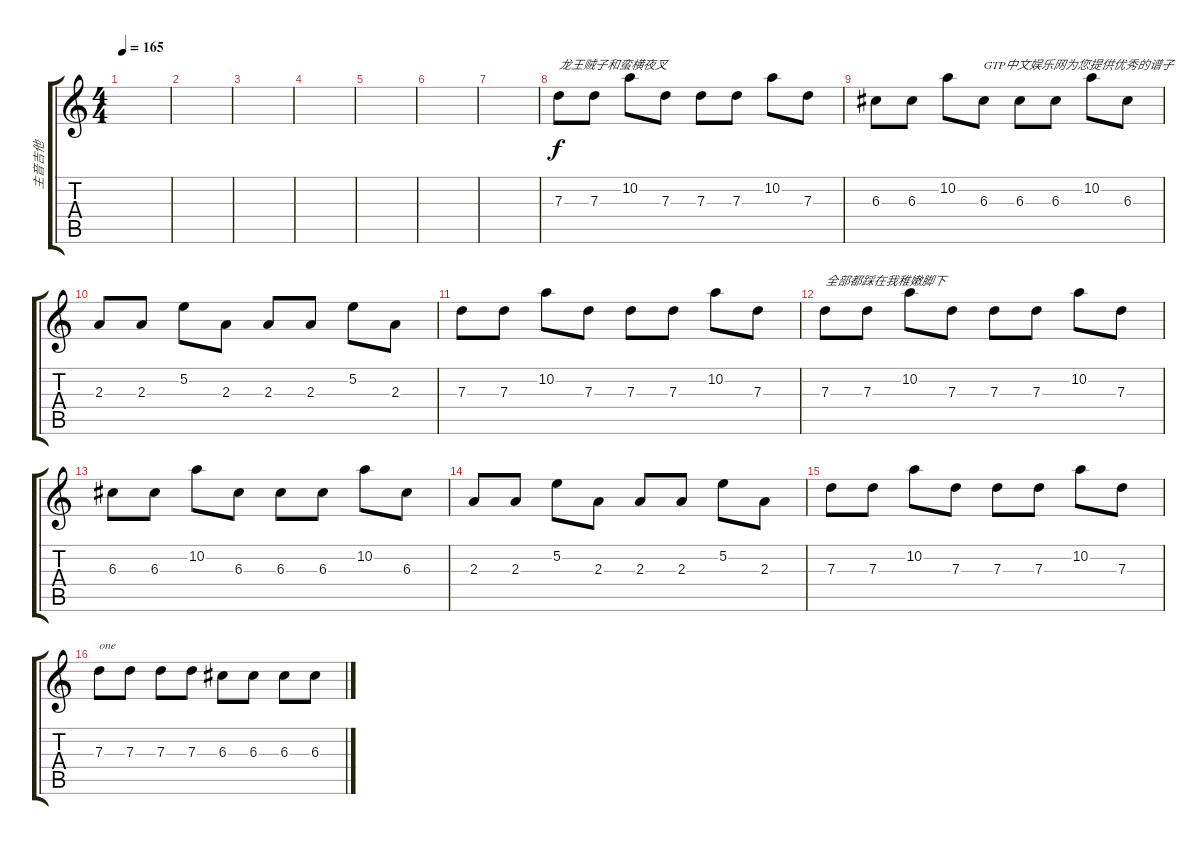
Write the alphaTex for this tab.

\track ("主音吉他" "主音吉他") {instrument overdrivenguitar}
\staff {score tabs}
\tuning (E4 B3 G3 D3 A2 E2) {hide}
\ts (4 4)
\tempo 165
\clef g2
\ks c
|
|
|
|
|
|
|
7.3.8{txt "龙王贼子和蛮横夜叉" dy f} 7.3.8 10.2.8 7.3.8 7.3.8 7.3.8 10.2.8 7.3.8 |
6.3.8 6.3.8 10.2.8 6.3.8{txt "GTP中文娱乐网为您提供优秀的谱子"} 6.3.8 6.3.8 10.2.8 6.3.8 |
2.3.8 2.3.8 5.2.8 2.3.8 2.3.8 2.3.8 5.2.8 2.3.8 |
7.3.8 7.3.8 10.2.8 7.3.8 7.3.8 7.3.8 10.2.8 7.3.8 |
7.3.8{txt "全部都踩在我稚嫩脚下"} 7.3.8 10.2.8 7.3.8 7.3.8 7.3.8 10.2.8 7.3.8 |
6.3.8 6.3.8 10.2.8 6.3.8 6.3.8 6.3.8 10.2.8 6.3.8 |
2.3.8 2.3.8 5.2.8 2.3.8 2.3.8 2.3.8 5.2.8 2.3.8 |
7.3.8 7.3.8 10.2.8 7.3.8 7.3.8 7.3.8 10.2.8 7.3.8 |
7.3.8{txt "one"} 7.3.8 7.3.8 7.3.8 6.3.8 6.3.8 6.3.8 6.3.8
